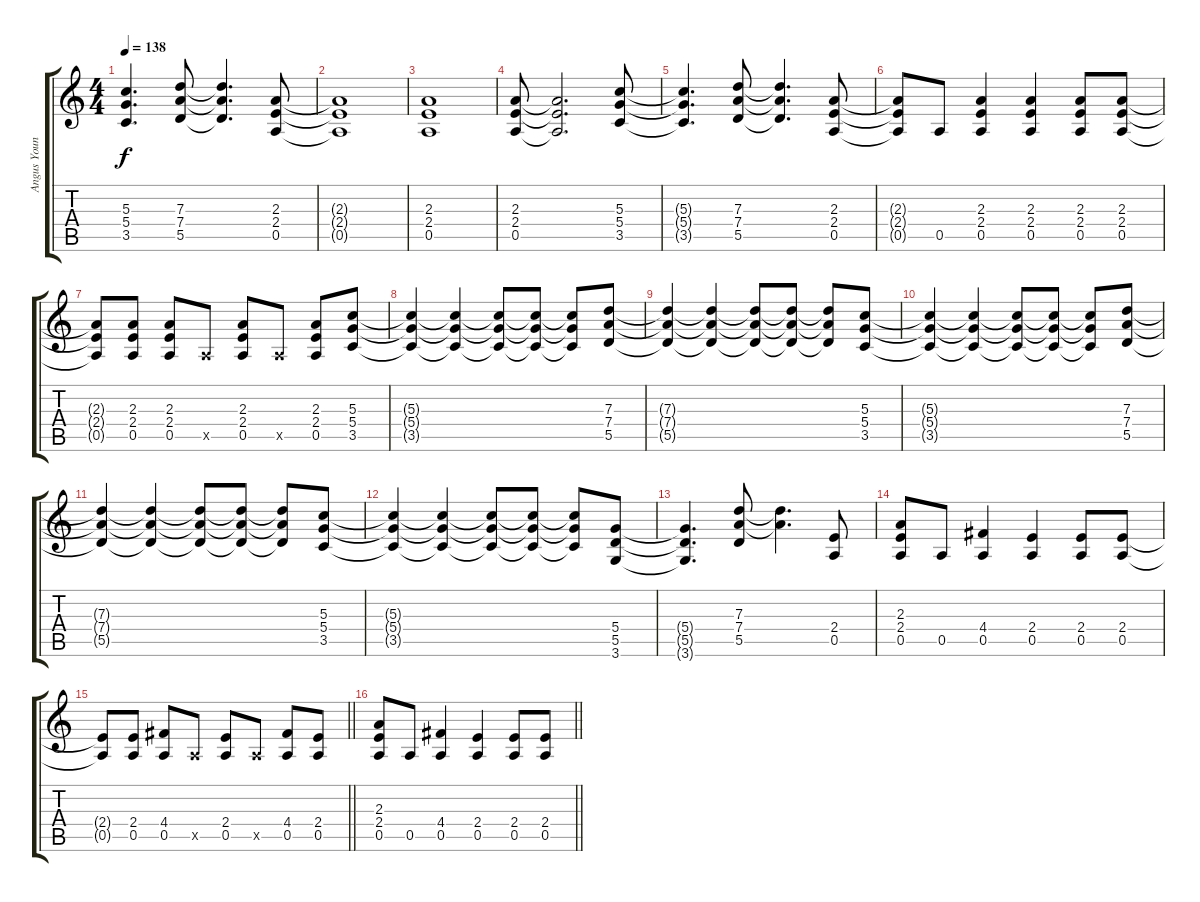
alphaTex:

\track ("Angus Young" "Angus Youn") {instrument distortionguitar}
\staff {score tabs}
\tuning (E4 B3 G3 D3 A2 E2) {hide}
\ts (4 4)
\tempo 138
\clef g2
\ks c
(5.3{t} 5.4{t} 3.5{t}).4{d dy f} (7.3 7.4 5.5).8 (7.3{t} 7.4{t} 5.5{t}).4{d} (2.3 2.4 0.5).8 |
(2.3{t} 2.4{t} 0.5{t}).1 |
(2.3 2.4 0.5).1 |
(2.3 2.4 0.5).8 (2.3{t} 2.4{t} 0.5{t}).2{d} (5.3 5.4 3.5).8 |
(5.3{t} 5.4{t} 3.5{t}).4{d} (7.3 7.4 5.5).8 (7.3{t} 7.4{t} 5.5{t}).4{d} (2.3 2.4 0.5).8 |
(2.3{t} 2.4{t} 0.5{t}).8 0.5.8 (2.3 2.4 0.5).4 (2.3 2.4 0.5).4 (2.3 2.4 0.5).8 (2.3 2.4 0.5).8 |
(2.3{t} 2.4{t} 0.5{t}).8 (2.3 2.4 0.5).8 (2.3 2.4 0.5).8 0.5{x}.8 (2.3 2.4 0.5).8 0.5{x}.8 (2.3 2.4 0.5).8 (5.3 5.4 3.5).8 |
(5.3{t} 5.4{t} 3.5{t}).4 (5.3{t} 5.4{t} 3.5{t}).4 (5.3{t} 5.4{t} 3.5{t}).8 (5.3{t} 5.4{t} 3.5{t}).8 (5.3{t} 5.4{t} 3.5{t}).8 (7.3 7.4 5.5).8 |
(7.3{t} 7.4{t} 5.5{t}).4 (7.3{t} 7.4{t} 5.5{t}).4 (7.3{t} 7.4{t} 5.5{t}).8 (7.3{t} 7.4{t} 5.5{t}).8 (7.3{t} 7.4{t} 5.5{t}).8 (5.3 5.4 3.5).8 |
(5.3{t} 5.4{t} 3.5{t}).4 (5.3{t} 5.4{t} 3.5{t}).4 (5.3{t} 5.4{t} 3.5{t}).8 (5.3{t} 5.4{t} 3.5{t}).8 (5.3{t} 5.4{t} 3.5{t}).8 (7.3 7.4 5.5).8 |
(7.3{t} 7.4{t} 5.5{t}).4 (7.3{t} 7.4{t} 5.5{t}).4 (7.3{t} 7.4{t} 5.5{t}).8 (7.3{t} 7.4{t} 5.5{t}).8 (7.3{t} 7.4{t} 5.5{t}).8 (5.3 5.4 3.5).8 |
(5.3{t} 5.4{t} 3.5{t}).4 (5.3{t} 5.4{t} 3.5{t}).4 (5.3{t} 5.4{t} 3.5{t}).8 (5.3{t} 5.4{t} 3.5{t}).8 (5.3{t} 5.4{t} 3.5{t}).8 (5.4 5.5 3.6).8 |
(5.4{t} 5.5{t} 3.6{t}).4{d} (7.3 7.4 5.5).8 (7.3{t} 7.4{t}).4{d} (2.4 0.5).8 |
(2.3 2.4 0.5).8 0.5.8 (4.4 0.5).4 (2.4 0.5).4 (2.4 0.5).8 (2.4 0.5).8 |
\barLineRight lightlight
(2.4{t} 0.5{t}).8 (2.4 0.5).8 (4.4 0.5).8 0.5{x}.8 (2.4 0.5).8 0.5{x}.8 (4.4 0.5).8 (2.4 0.5).8 |
\section ("" "")
\barLineRight lightlight
(2.3 2.4 0.5).8 0.5.8 (4.4 0.5).4 (2.4 0.5).4 (2.4 0.5).8 (2.4 0.5).8
